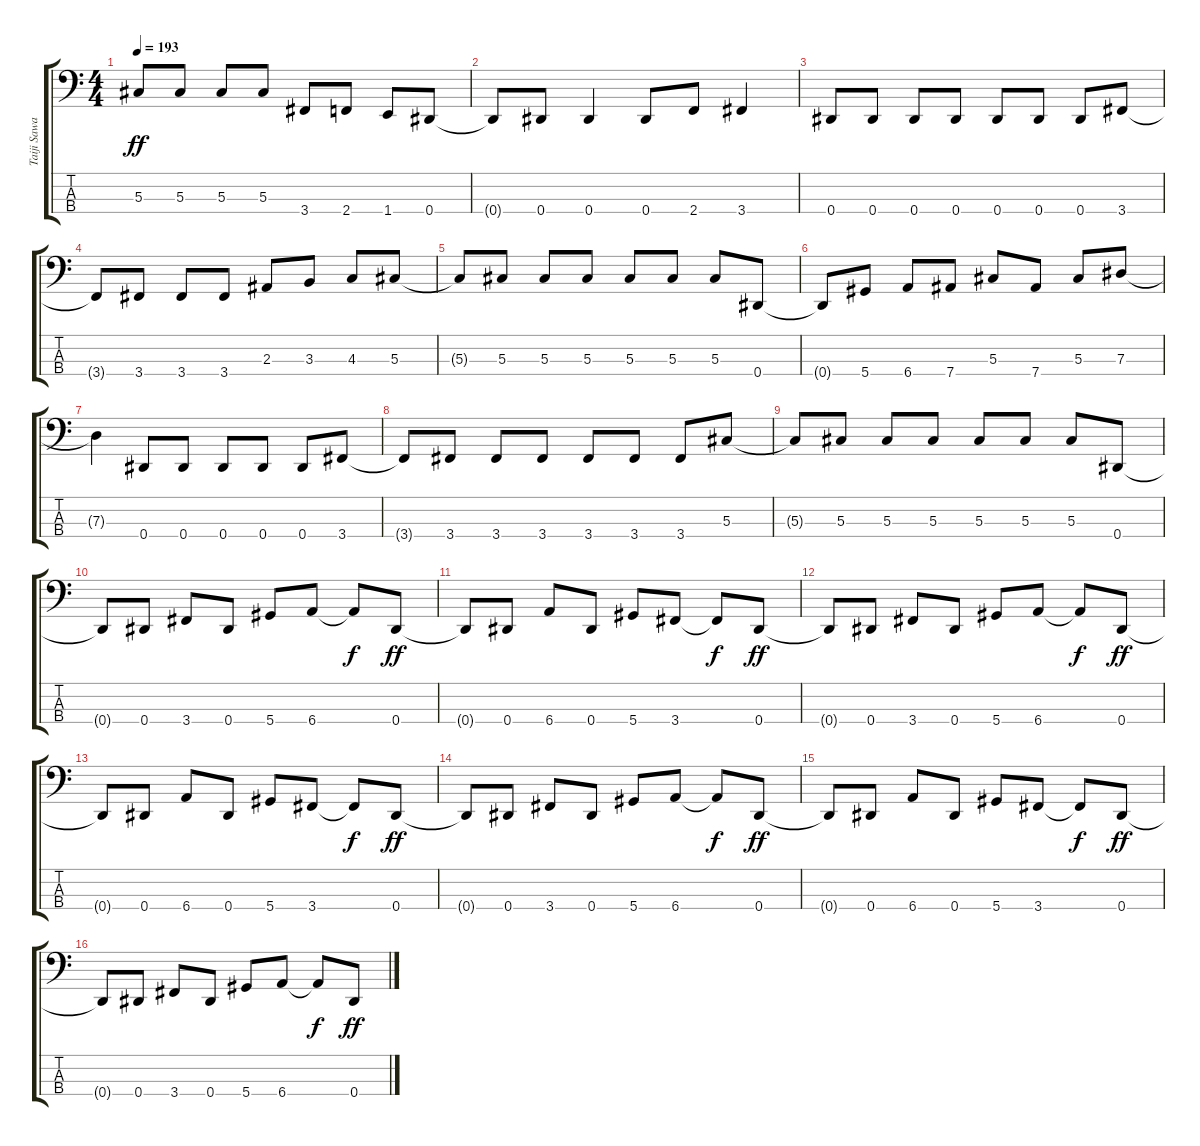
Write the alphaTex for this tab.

\track ("Taiji Sawada (Taiji)" "Taiji Sawa") {instrument electricbasspick}
\staff {score tabs}
\tuning (Gb2 Db2 Ab1 Eb1) {hide}
\ts (4 4)
\tempo 193
\clef f4
\ks c
5.3{t}.8{dy ff} 5.3.8 5.3.8 5.3.8 3.4.8 2.4.8 1.4.8 0.4.8 |
0.4{t}.8 0.4.8 0.4.4 0.4.8 2.4.8 3.4.4 |
0.4.8 0.4.8 0.4.8 0.4.8 0.4.8 0.4.8 0.4.8 3.4.8 |
3.4{t}.8 3.4.8 3.4.8 3.4.8 2.3.8 3.3.8 4.3.8 5.3.8 |
5.3{t}.8 5.3.8 5.3.8 5.3.8 5.3.8 5.3.8 5.3.8 0.4.8 |
0.4{t}.8 5.4.8 6.4.8 7.4.8 5.3.8 7.4.8 5.3.8 7.3.8 |
7.3{t}.4 0.4.8 0.4.8 0.4.8 0.4.8 0.4.8 3.4.8 |
3.4{t}.8 3.4.8 3.4.8 3.4.8 3.4.8 3.4.8 3.4.8 5.3.8 |
5.3{t}.8 5.3.8 5.3.8 5.3.8 5.3.8 5.3.8 5.3.8 0.4.8 |
0.4{t}.8 0.4.8 3.4.8 0.4.8 5.4.8 6.4.8 6.4{t}.8{dy f} 0.4.8{dy ff} |
0.4{t}.8 0.4.8 6.4.8 0.4.8 5.4.8 3.4.8 3.4{t}.8{dy f} 0.4.8{dy ff} |
0.4{t}.8 0.4.8 3.4.8 0.4.8 5.4.8 6.4.8 6.4{t}.8{dy f} 0.4.8{dy ff} |
0.4{t}.8 0.4.8 6.4.8 0.4.8 5.4.8 3.4.8 3.4{t}.8{dy f} 0.4.8{dy ff} |
0.4{t}.8 0.4.8 3.4.8 0.4.8 5.4.8 6.4.8 6.4{t}.8{dy f} 0.4.8{dy ff} |
0.4{t}.8 0.4.8 6.4.8 0.4.8 5.4.8 3.4.8 3.4{t}.8{dy f} 0.4.8{dy ff} |
0.4{t}.8 0.4.8 3.4.8 0.4.8 5.4.8 6.4.8 6.4{t}.8{dy f} 0.4.8{dy ff}
